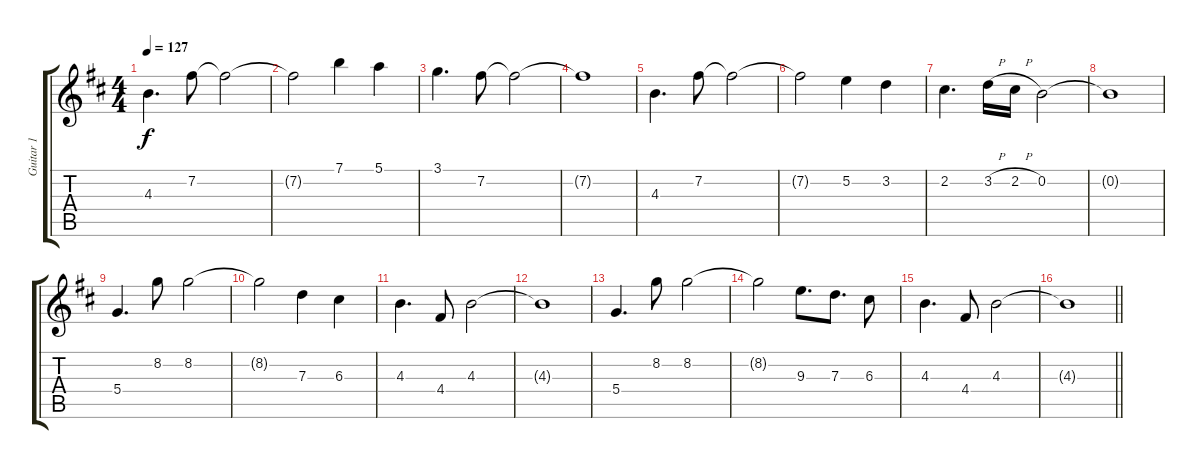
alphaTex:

\track ("Guitar 1" "Guitar 1") {instrument distortionguitar}
\staff {score tabs}
\tuning (E4 B3 G3 D3 A2 E2) {hide}
\ts (4 4)
\tempo 127
\clef g2
\ks d
4.3.4{d dy f} 7.2.8 7.2{t}.2 |
7.2{t}.2 7.1.4 5.1.4 |
3.1.4{d} 7.2.8 7.2{t}.2 |
7.2{t}.1 |
4.3.4{d} 7.2.8 7.2{t}.2 |
7.2{t}.2 5.2.4 3.2.4 |
2.2.4{d} 3.2{h}.16 2.2{h}.16 0.2.2 |
0.2{t}.1 |
5.4.4{d} 8.2.8 8.2.2 |
8.2{t}.2 7.3.4 6.3.4 |
4.3.4{d} 4.4.8 4.3.2 |
4.3{t}.1 |
5.4.4{d} 8.2.8 8.2.2 |
8.2{t}.2 9.3.8{d} 7.3.8{d} 6.3.8 |
4.3.4{d} 4.4.8 4.3.2 |
\barLineRight lightlight
4.3{t}.1
